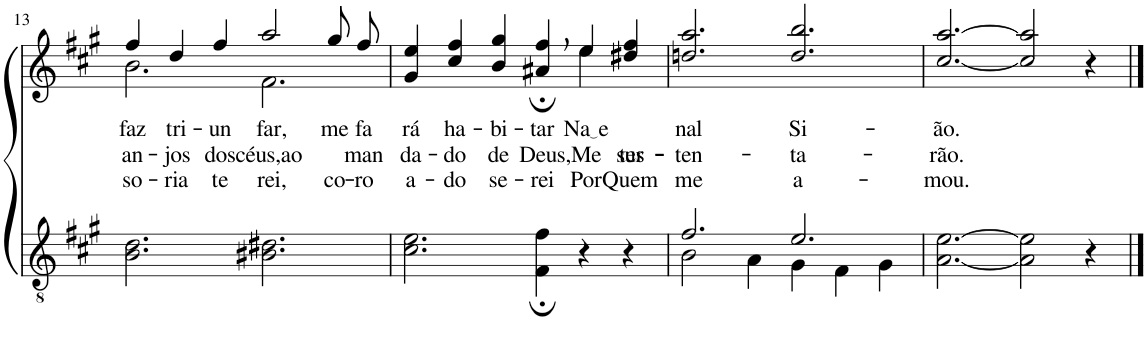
**kern	**kern	**text	**text	**text
*part2	*part1	*part1	*part1	*part1
*staff2	*staff1	*staff1	*staff1	*staff1
*I"Parte III e IV	*I"Parte I e II	*	*	*
!!LO:PB:g=z
*clefGv2	*clefG2	*	*	*
*Trd5c9	*Trd5c9	*	*	*
*k[f#c#g#]	*k[f#c#g#]	*	*	*
*M6/4	*M6/4	*	*	*
=13	=13	=13	=13	=13
*	*^	*	*	*
!	!	!	!LO:LY:b	!LO:LY:b	!LO:LY:b
2.B\ 2.d\	4ff#/	2.b\	faz	an-	-so-
!	!	!	!LO:LY:b	!LO:LY:b	!LO:LY:b
.	4dd/	.	tri-	-jos	-ria
!	!	!	!LO:LY:b	!LO:LY:b	!LO:LY:b
.	4ff#/	.	-un-	dos	te-
!	!	!	!LO:LY:b	!LO:LY:b	!LO:LY:b
2.B#X\ 2.d#X\	2aa/	2.f#\	-far,	céus,ao	-rei,
!	!	!	!LO:LY:b	!	!LO:LY:b
.	8gg#/L	.	me	.	co-
!	!	!	!LO:LY:b	!LO:LY:b	!LO:LY:b
.	8ff#/J	.	fa-	man-	-ro-
=14	=14	=14	=14	=14	=14
!	!	!	!LO:LY:b	!LO:LY:b	!LO:LY:b
2.c#\ 2.e\	1ryy	4g#/ 4ee/	-rá	-da-	-a-
!	!	!	!LO:LY:b	!LO:LY:b	!LO:LY:b
.	.	4cc#/ 4ff#/	ha-	-do	-do
!	!	!	!LO:LY:b	!LO:LY:b	!LO:LY:b
.	.	4b/ 4gg#/	-bi-	de	se-
!	!	!	!LO:LY:b	!LO:LY:b	!LO:LY:b
4F#\; 4f#\;	.	4a#X/; 4ff#/;	-tar	Deus,	-rei
!	!	!	!LO:LY:b	!LO:LY:b	!LO:LY:b
4r	4ee\	4ee/	Na e	Me	Por
!	!	!	!LO:LY:b	!LO:LY:b	!LO:LY:b
4r	4ryy	4dd#X/ 4ff#/	-ter-	sus-	Quem
=15	=15	=15	=15	=15	=15
*^	*	*	*	*	*
!	!	!	!	!LO:LY:b	!LO:LY:b	!LO:LY:b
*	*	*v	*v	*	*	*
2.f#/	2B\	2.ddn/ 2.aa/	-nal	-ten-	me
.	4A\	.	.	.	.
!	!	!	!LO:LY:b	!LO:LY:b	!LO:LY:b
2.e/	4G#\	2.dd/ 2.bb/	Si-	-ta-	a-
.	4F#\	.	.	.	.
.	4G#\	.	.	.	.
=16	=16	=16	=16	=16	=16
!	!	!	!LO:LY:b	!LO:LY:b	!LO:LY:b
*v	*v	*	*	*	*
[2.A\ [2.e\	[2.cc#/ [2.aa/	-ão.	-rão.	-mou.
2A\] 2e\]	2cc#/] 2aa/]	.	.	.
4r	4r	.	.	.
==	==	==	==	==
*-	*-	*-	*-	*-
